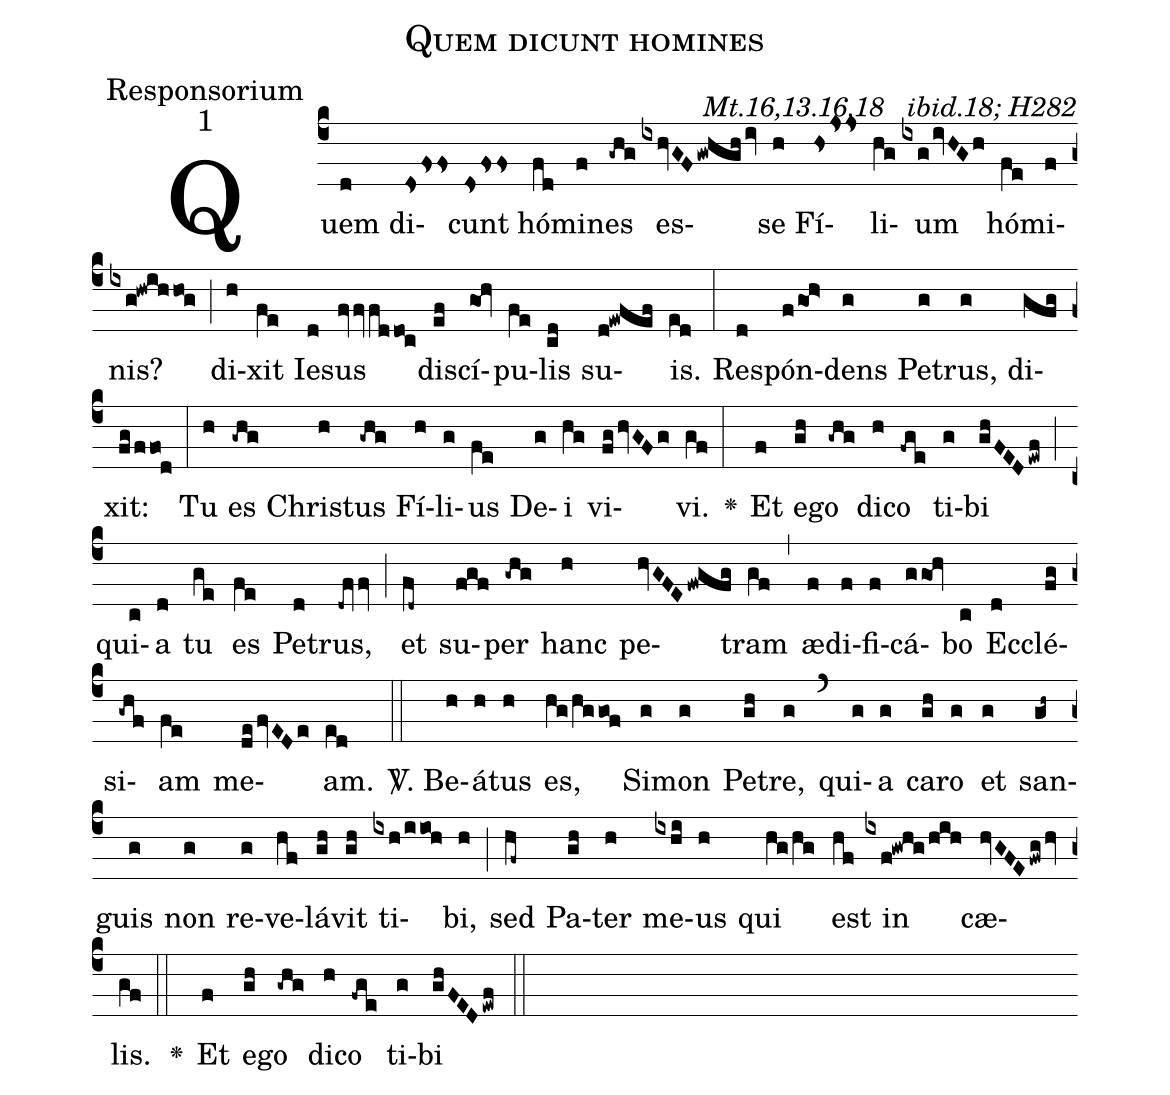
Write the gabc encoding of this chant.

name:Quem dicunt homines;
office-part:Responsorium;
mode:1;
commentary:ꝶ Mt.16,13.16.18 ꝟ ibid.18; H282;
%%
(c4)Quem(d) di(dsfss)cunt(dsfss) hó(fd)mi(f)nes(-ghg) es(ixhvGFgwhgh/iv)se(h) Fí(hsjss)li(hg)um(ixg/ivHGh) hó(fe)mi(f)nis?(ixg!hwih/ho!g) (;)
di(h)xit(fe) Ie(d)sus(fvvfd/do!c) di(ef)scí(goh)pu(fe)lis(cd) su(d!ewfef)is.(ed) (:)
Re(d)spón(fgoh>)dens(g) Pe(g)trus,(g) di(gfg)xit:(fg/ffo!d) (:)
Tu(h) es(-ghg) Chri(h)stus(-ghg) Fí(h)li(g)us(fe) De(g)i(hg) vi(fghvGFg)vi.(gf) (:)
<v>\greheightstar</v>()
Et(f) e(gh)go(-ghg) di(h)co(-fge) ti(g)bi(ghFEDewf) (;) qui(c)a(d) tu(ge) es(fe) Pe(d)trus,(-dqffv) (;) et(fd~) su(fgf)per(-ghg) hanc(h) pe(hvGFEfwgfg)tram(gf) (,) æ(f)di(f)fi(f)cá(g/goh)bo(c) Ec(d)clé(fg)si(-ghf)am(fe) me(defvEDe)am.(ed) (::)

<sp>V/</sp>.
Be(h)á(h)tus(h) es,(hg/hggo!f) Si(g)mon(g) Pe(gh)tre,(g) (`) qui(g)a(g) ca(gh)ro(g) et(g) san(gh~)guis(g) non(g) re(g)ve(hf)lá(gh)vit(gh) ti(ixh/iio!h)bi,(h) (;) sed(hf~) Pa(gh)ter(h) me(ixhi)us(h) qui(hg/hg) est(hf) in(ixf!gwhg/hih) cæ(hvGFEfwg/hv)lis.(gf) (::)

<v>\greheightstar</v>() Et(f) e(gh)go(-ghg) di(h)co(-fge) ti(g)bi(ghFEDewf) (::)
